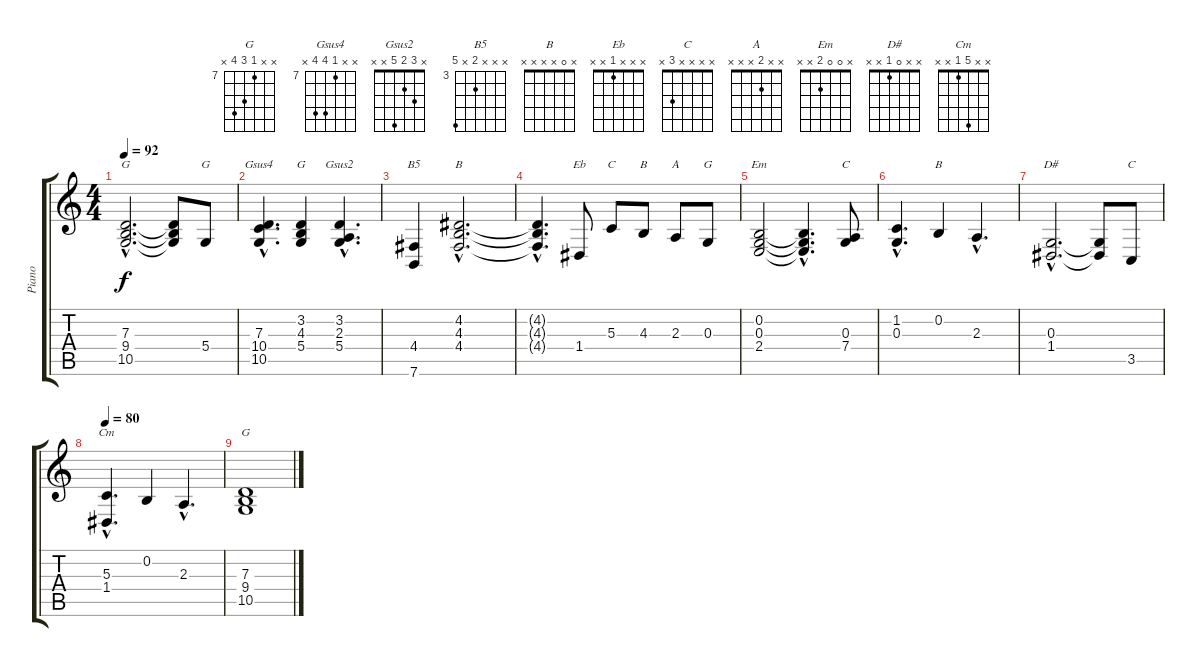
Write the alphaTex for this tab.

\track ("Piano" "Piano") {instrument acousticgrandpiano}
\staff {score tabs}
\tuning (E4 B3 G3 D3 A2 E2) {hide}
\chord ("G" x x 7 9 10 x) {firstfret 6}
\chord ("G" x x x 5 x x)
\chord ("Gsus4" x x 7 10 10 x) {firstfret 7}
\chord ("G" x 3 4 5 x x)
\chord ("Gsus2" x 3 2 5 x x)
\chord ("B5" x x x 4 x 7) {firstfret 3}
\chord ("B" x 4 4 4 x x)
\chord ("Eb" x x x 1 x x)
\chord ("C" x x 5 x x x)
\chord ("B" x x 4 x x x)
\chord ("A" x x 2 x x x)
\chord ("G" x x 0 x x x)
\chord ("Em" x 0 0 2 x x)
\chord ("C" x 1 0 x x x)
\chord ("B" x 0 x x x x)
\chord ("D#" x x 0 1 x x)
\chord ("C" x x x x 3 x)
\chord ("Cm" x x 5 1 x x)
\chord ("G" x x 7 9 10 x) {firstfret 7}
\ts (4 4)
\tempo 92
\clef g2
\ks c
(7.3{hac} 9.4{hac} 10.5{hac}).2{d ch "G" dy f volume 16} (7.3{t} 9.4{t} 10.5{t}).8 5.4.8{ch "G"} |
(7.3{hac} 10.4{hac} 10.5{hac}).4{d ch "Gsus4"} (3.2 4.3 5.4).4{ch "G"} (3.2{hac} 2.3{hac} 5.4{hac}).4{d ch "Gsus2"} |
(4.4 7.6).4{ch "B5"} (4.2{hac} 4.3{hac} 4.4{hac}).2{d ch "B"} |
(4.2{hac t} 4.3{hac t} 4.4{hac t}).4{d} 1.4.8{ch "Eb"} 5.3.8{ch "C"} 4.3.8{ch "B"} 2.3.8{ch "A"} 0.3.8{ch "G"} |
(0.2 0.3 2.4).2{ch "Em"} (0.2{hac t} 0.3{hac t} 2.4{hac t}).4{d} (0.3 7.4).8{ch "C"} |
(1.2{hac} 0.3{hac}).4{d} 0.2.4{ch "B"} 2.3{hac}.4{d} |
(0.3{hac} 1.4{hac}).2{d ch "D#"} (0.3{t} 1.4{t}).8 3.5.8{ch "C"} |
\tempo 80
(5.3{hac} 1.4{hac}).4{d ch "Cm"} 0.2.4 2.3{hac}.4{d} |
(7.3 9.4 10.5).1{ch "G"}
